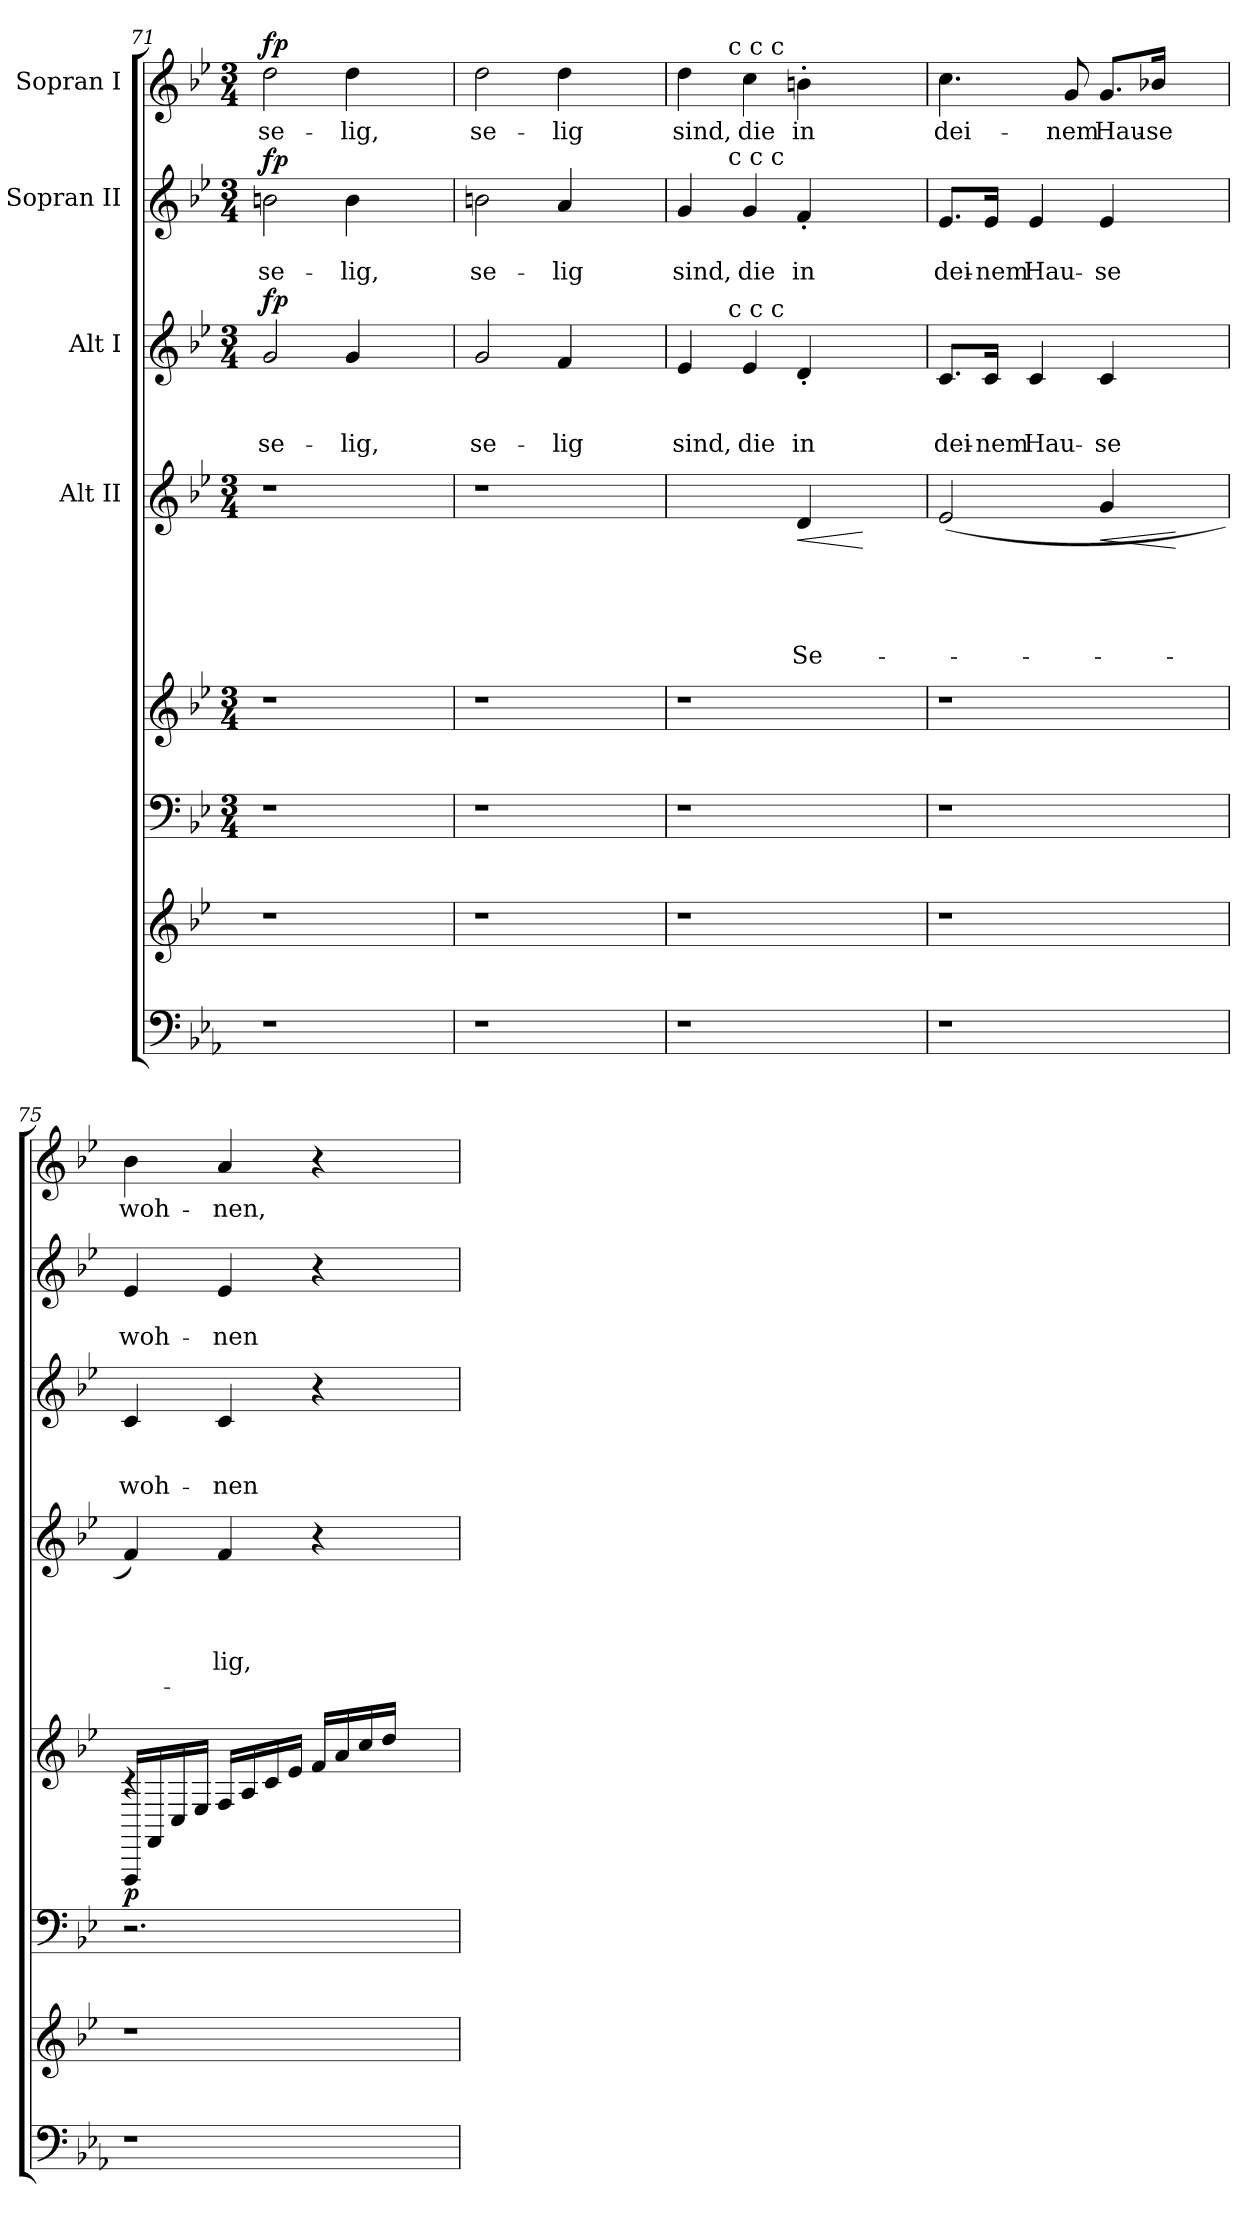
**kern	**kern	**kern	**dynam	**kern	**kern	**text	**text	**text	**text	**text	**dynam	**kern	**text	**text	**text	**dynam	**kern	**text	**text	**dynam	**kern	**text	**dynam
*part8	*part7	*part6	*part6	*part5	*part4	*part4	*part4	*part4	*part4	*part4	*part4	*part3	*part3	*part3	*part3	*part3	*part2	*part2	*part2	*part2	*part1	*part1	*part1
*staff8	*staff7	*staff6	*staff6	*staff5	*staff4	*staff4	*staff4	*staff4	*staff4	*staff4	*staff4	*staff3	*staff3	*staff3	*staff3	*staff3	*staff2	*staff2	*staff2	*staff2	*staff1	*staff1	*staff1
*	*	*	*	*	*I"Alt II	*	*	*	*	*	*	*I"Alt I	*	*	*	*	*I"Sopran II	*	*	*	*I"Sopran I	*	*
*clefF4	*clefG2	*clefF4	*	*clefG2	*clefG2	*	*	*	*	*	*	*clefG2	*	*	*	*	*clefG2	*	*	*	*clefG2	*	*
*k[b-e-a-]	*k[b-e-]	*k[b-e-]	*	*k[b-e-]	*k[b-e-]	*	*	*	*	*	*	*k[b-e-]	*	*	*	*	*k[b-e-]	*	*	*	*k[b-e-]	*	*
*E-:	*B-:	*B-:	*	*B-:	*B-:	*	*	*	*	*	*	*B-:	*	*	*	*	*B-:	*	*	*	*B-:	*	*
*	*	*M3/4	*	*M3/4	*M3/4	*	*	*	*	*	*	*M3/4	*	*	*	*	*M3/4	*	*	*	*M3/4	*	*
=71	=71	=71	=71	=71	=71	=71	=71	=71	=71	=71	=71	=71	=71	=71	=71	=71	=71	=71	=71	=71	=71	=71	=71
!	!	!LO:N:vis=1	!	!LO:N:vis=1	!LO:N:vis=1	!	!	!	!	!	!	!	!	!	!LO:LY:b	!LO:DY:a	!	!	!LO:LY:b	!LO:DY:a	!	!LO:LY:b	!LO:DY:a
1r	1r	2.r	.	2.r	2.r	.	.	.	.	.	.	2g/	.	.	se-	fp	2bn\	.	se-	fp	2dd\	se-	fp
!	!	!	!	!	!	!	!	!	!	!	!	!	!	!	!LO:LY:b	!	!	!	!LO:LY:b	!	!	!LO:LY:b	!
.	.	.	.	.	.	.	.	.	.	.	.	4g/	.	.	-lig,	.	4b\	.	-lig,	.	4dd\	-lig,	.
.	.	4ryy	.	4ryy	4ryy	.	.	.	.	.	.	4ryy	.	.	.	.	4ryy	.	.	.	4ryy	.	.
=72	=72	=72	=72	=72	=72	=72	=72	=72	=72	=72	=72	=72	=72	=72	=72	=72	=72	=72	=72	=72	=72	=72	=72
!	!	!LO:N:vis=1	!	!LO:N:vis=1	!LO:N:vis=1	!	!	!	!	!	!	!	!	!	!LO:LY:b	!	!	!	!LO:LY:b	!	!	!LO:LY:b	!
1r	1r	2.r	.	2.r	2.r	.	.	.	.	.	.	2g/	.	.	se-	.	2bn\	.	se-	.	2dd\	se-	.
!	!	!	!	!	!	!	!	!	!	!	!	!	!	!	!LO:LY:b	!	!	!	!LO:LY:b	!	!	!LO:LY:b	!
.	.	.	.	.	.	.	.	.	.	.	.	4f/	.	.	-lig	.	4a/	.	-lig	.	4dd\	-lig	.
.	.	4ryy	.	4ryy	4ryy	.	.	.	.	.	.	4ryy	.	.	.	.	4ryy	.	.	.	4ryy	.	.
=73	=73	=73	=73	=73	=73	=73	=73	=73	=73	=73	=73	=73	=73	=73	=73	=73	=73	=73	=73	=73	=73	=73	=73
!	!	!LO:N:vis=1	!	!LO:N:vis=1	!	!	!	!	!	!	!	!	!	!	!LO:LY:b	!	!	!	!LO:LY:b	!	!	!LO:LY:b	!
*	*	*	*	*	*	*	*	*	*	*	*	*^	*	*	*	*	*^	*	*	*	*^	*	*
1r	1r	2.r	.	2.r	2ryy	.	.	.	.	.	.	4e-/	8..ryy	.	.	sind,	.	4g/	8..ryy	.	sind,	.	4dd\	8..ryy	sind,	.
!	!	!	!	!	!	!	!	!	!	!	!	!	!	!	!	!	!	!	!	!	!	!	!	!LO:TX:a:t=c c c	!	!
!	!	!	!	!	!	!	!	!	!	!	!	!	!	!	!	!	!	!	!LO:TX:a:t=c c c	!	!	!	!	!	!	!
!	!	!	!	!	!	!	!	!	!	!	!	!	!LO:TX:a:t=c c c	!	!	!	!	!	!	!	!	!	!	!	!	!
.	.	.	.	.	.	.	.	.	.	.	.	.	2ryy	.	.	.	.	.	2ryy	.	.	.	.	2ryy	.	.
!	!	!	!	!	!	!	!	!	!	!	!	!	!	!	!	!LO:LY:b	!	!	!	!	!LO:LY:b	!	!	!	!LO:LY:b	!
.	.	.	.	.	.	.	.	.	.	.	.	4e-/	.	.	.	die	.	4g/	.	.	die	.	4cc\	.	die	.
!	!	!	!	!	!	!	!	!	!	!LO:LY:b:rj	!LO:HP:b	!	!	!	!	!LO:LY:b	!	!	!	!	!LO:LY:b	!	!	!	!LO:LY:b	!
.	.	.	.	.	4d/	.	.	.	.	Se-	<	4d'</	.	.	.	in	.	4f'</	.	.	in	.	4bn'>\	.	in	.
.	.	.	.	.	.	.	.	.	.	.	.	.	4ryy	.	.	.	.	.	4ryy	.	.	.	.	4ryy	.	.
.	.	4ryy	.	4ryy	4ryy	.	.	.	.	.	[	4ryy	.	.	.	.	.	4ryy	.	.	.	.	4ryy	.	.	.
.	.	.	.	.	.	.	.	.	.	.	.	.	32ryy	.	.	.	.	.	32ryy	.	.	.	.	32ryy	.	.
!!LO:PB:g=z
=74	=74	=74	=74	=74	=74	=74	=74	=74	=74	=74	=74	=74	=74	=74	=74	=74	=74	=74	=74	=74	=74	=74	=74	=74	=74	=74
!	!	!LO:N:vis=1	!	!LO:N:vis=1	!	!	!	!	!	!	!	!	!	!	!	!LO:LY:b	!	!	!	!	!LO:LY:b	!	!	!	!LO:LY:b	!
*	*	*	*	*	*	*	*	*	*	*	*	*v	*v	*	*	*	*	*	*	*	*	*	*v	*v	*	*
*	*	*	*	*	*	*	*	*	*	*	*	*	*	*	*	*	*v	*v	*	*	*	*	*	*
1r	1r	2.r	.	2.r	(<2e-/	.	.	.	.	.	.	8.c/L	.	.	dei-	.	8.e-/L	.	dei-	.	4.cc\	dei-	.
!	!	!	!	!	!	!	!	!	!	!	!	!	!	!	!LO:LY:b	!	!	!	!LO:LY:b	!	!	!	!
.	.	.	.	.	.	.	.	.	.	.	.	16c/Jk	.	.	-nem	.	16e-/Jk	.	-nem	.	.	.	.
!	!	!	!	!	!	!	!	!	!	!	!	!	!	!	!LO:LY:b	!	!	!	!LO:LY:b	!	!	!	!
.	.	.	.	.	.	.	.	.	.	.	.	4c/	.	.	Hau-	.	4e-/	.	Hau-	.	.	.	.
!	!	!	!	!	!	!	!	!	!	!	!	!	!	!	!	!	!	!	!	!	!	!LO:LY:b	!
.	.	.	.	.	.	.	.	.	.	.	.	.	.	.	.	.	.	.	.	.	8g/	-nem	.
!	!	!	!	!	!	!	!	!	!	!	!LO:HP:b	!	!	!	!LO:LY:b	!	!	!	!LO:LY:b	!	!	!LO:LY:b	!
.	.	.	.	.	4g/	.	.	.	.	.	<	4c/	.	.	-se	.	4e-/	.	-se	.	8.g/L	Hau-	.
!	!	!	!	!	!	!	!	!	!	!	!	!	!	!	!	!	!	!	!	!	!	!LO:LY:b	!
.	.	.	.	.	.	.	.	.	.	.	.	.	.	.	.	.	.	.	.	.	16b-X/Jk	-se	.
.	.	4ryy	.	4ryy	4ryy	.	.	.	.	.	[	4ryy	.	.	.	.	4ryy	.	.	.	4ryy	.	.
=75	=75	=75	=75	=75	=75	=75	=75	=75	=75	=75	=75	=75	=75	=75	=75	=75	=75	=75	=75	=75	=75	=75	=75
*	*	*	*	*^	*	*	*	*	*	*	*	*	*	*	*	*	*	*	*	*	*	*	*
!	!	!	!LO:DY:a	!	!	!	!	!	!	!	!	!	!	!	!	!LO:LY:b	!	!	!	!LO:LY:b	!	!	!LO:LY:b	!
1r	1r	2.r	p	16FFF/LL	4rc	4f/)	.	.	.	.	.	.	4c/	.	.	woh-	.	4e-/	.	woh-	.	4b-\	woh-	.
.	.	.	.	16FF/	.	.	.	.	.	.	.	.	.	.	.	.	.	.	.	.	.	.	.	.
.	.	.	.	16C/	.	.	.	.	.	.	.	.	.	.	.	.	.	.	.	.	.	.	.	.
.	.	.	.	16E-/JJ	.	.	.	.	.	.	.	.	.	.	.	.	.	.	.	.	.	.	.	.
!	!	!	!	!	!	!	!	!	!	!LO:LY:b	!	!	!	!	!	!LO:LY:b	!	!	!	!LO:LY:b	!	!	!LO:LY:b	!
.	.	.	.	16F/LL	4ryy	4f/	.	.	.	lig,	.	.	4c/	.	.	-nen	.	4e-/	.	-nen	.	4a/	-nen,	.
.	.	.	.	16A/	.	.	.	.	.	.	.	.	.	.	.	.	.	.	.	.	.	.	.	.
.	.	.	.	16c/	.	.	.	.	.	.	.	.	.	.	.	.	.	.	.	.	.	.	.	.
.	.	.	.	16e-/JJ	.	.	.	.	.	.	.	.	.	.	.	.	.	.	.	.	.	.	.	.
.	.	.	.	16f/LL	2ryy	4r	.	.	.	.	.	.	4r	.	.	.	.	4r	.	.	.	4r	.	.
.	.	.	.	16a/	.	.	.	.	.	.	.	.	.	.	.	.	.	.	.	.	.	.	.	.
.	.	.	.	16cc/	.	.	.	.	.	.	.	.	.	.	.	.	.	.	.	.	.	.	.	.
.	.	.	.	16dd/JJ	.	.	.	.	.	.	.	.	.	.	.	.	.	.	.	.	.	.	.	.
.	.	4ryy	.	4ryy	.	4ryy	.	.	.	.	.	.	4ryy	.	.	.	.	4ryy	.	.	.	4ryy	.	.
*	*	*	*	*v	*v	*	*	*	*	*	*	*	*	*	*	*	*	*	*	*	*	*	*	*
=	=	=	=	=	=	=	=	=	=	=	=	=	=	=	=	=	=	=	=	=	=	=	=
*-	*-	*-	*-	*-	*-	*-	*-	*-	*-	*-	*-	*-	*-	*-	*-	*-	*-	*-	*-	*-	*-	*-	*-
